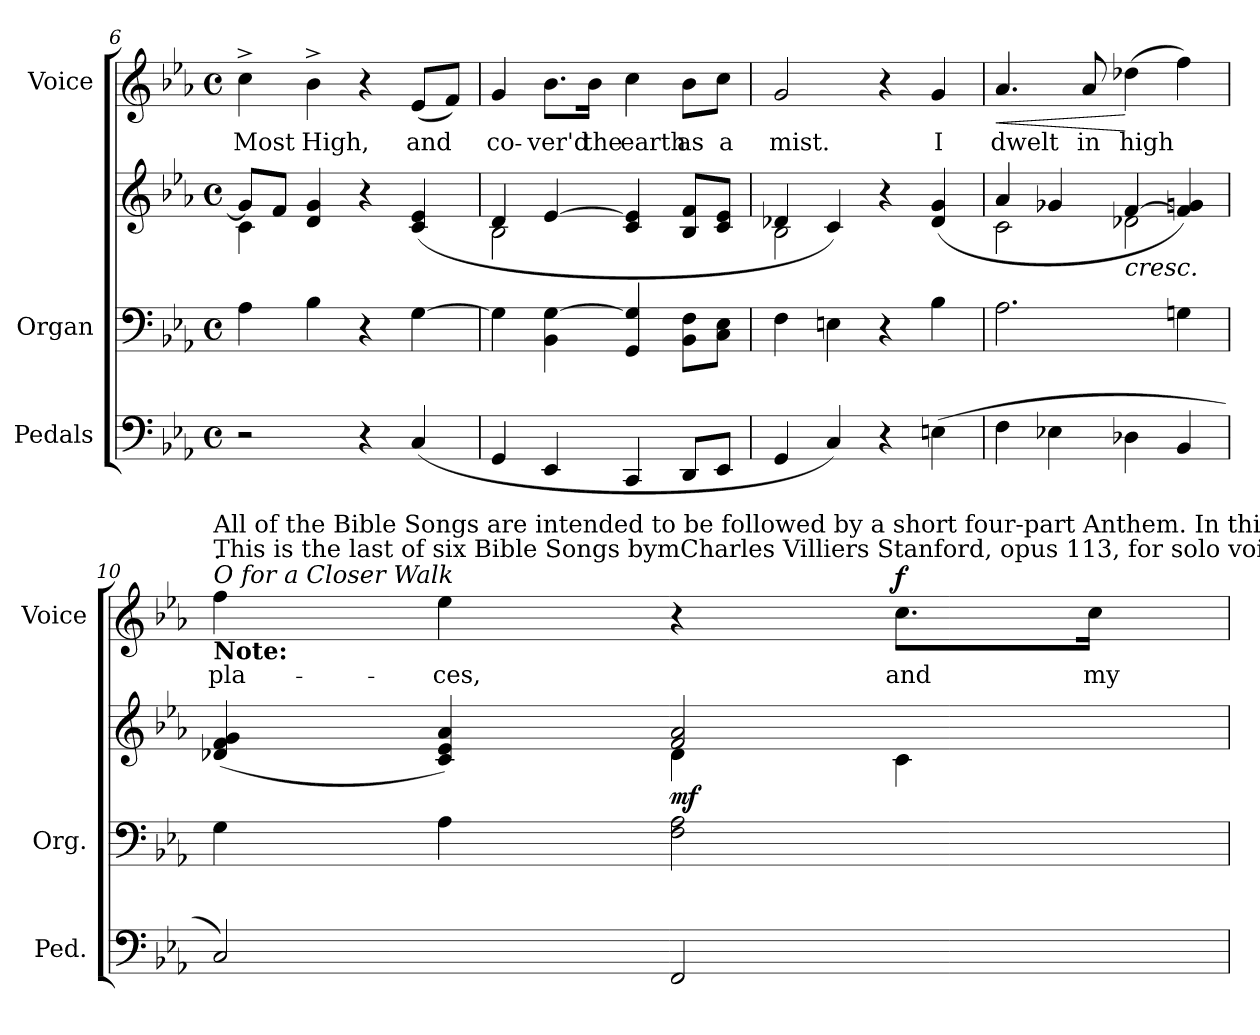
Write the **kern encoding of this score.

**kern	**kern	**kern	**dynam	**kern	**text	**dynam
*part3	*part2	*part2	*part2	*part1	*part1	*part1
*staff4	*staff3	*staff2	*staff2/3	*staff1	*staff1	*staff1
*I"Pedals	*I"Organ	*	*	*I"Voice	*	*
*I'Ped.	*I'Org.	*	*	*I'Voice	*	*
!!LO:LB:g=z
*clefF4	*clefF4	*clefG2	*	*clefG2	*	*
*k[b-e-a-]	*k[b-e-a-]	*k[b-e-a-]	*	*k[b-e-a-]	*	*
*E-:	*E-:	*E-:	*	*E-:	*	*
*M4/4	*M4/4	*M4/4	*	*M4/4	*	*
*met(c)	*met(c)	*met(c)	*	*met(c)	*	*
=6	=6	=6	=6	=6	=6	=6
*	*	*^	*	*	*	*
!	!	!	!	!	!	!LO:LY:b:color=#000000	!
2r	4A-i\	8gi/L]	4ci\	.	4cc^i\	Most	.
.	.	8fi/J	.	.	.	.	.
!	!	!	!	!	!	!LO:LY:b:color=#000000	!
.	4B-i\	4di/ 4gi	4ryy	.	4b-^i\	High,	.
4r	4r	4r	2ryy	.	4r	.	.
!	!	!	!	!	!	!LO:LY:b:color=#000000	!
(4Ci/	[4Gi\	(4ci/ 4e-i	.	.	(8e-i/L	and	.
.	.	.	.	.	8fi/J)	.	.
=7	=7	=7	=7	=7	=7	=7	=7
!	!	!	!	!	!	!LO:LY:b:color=#000000	!
4GGi/	4Gi\]	4di/	2B-i\	.	4gi/	co-	.
!	!	!	!	!	!	!LO:LY:b:color=#000000	!
4EE-i/	4BB-i\ [4Gi	[4e-i/	.	.	8.b-i\L	-ver'd	.
!	!	!	!	!	!	!LO:LY:b:color=#000000	!
.	.	.	.	.	16b-i\Jk	the	.
!	!	!	!	!	!	!LO:LY:b:color=#000000	!
4CCi/	4GGi/ 4Gi]	4ci/ 4e-i]	2ryy	.	4cci\	earth	.
!	!	!	!	!	!	!LO:LY:b:color=#000000	!
8DDi/L	8BB-i\ 8FiL	8B-i/ 8fiL	.	.	8b-i\L	as	.
!	!	!	!	!	!	!LO:LY:b:color=#000000	!
8EE-i/J	8Ci\ 8E-iJ	8ci/ 8e-iJ	.	.	8cci\J	a	.
=8	=8	=8	=8	=8	=8	=8	=8
!	!	!	!	!	!	!LO:LY:b:color=#000000	!
4GGi/	4Fi\	4d-Xi/	2B-i\	.	2gi/	mist.	.
4Ci/)	4Eni\	4ci/)	.	.	.	.	.
4r	4r	4r	2ryy	.	4r	.	.
!	!	!	!	!	!	!LO:LY:b:color=#000000	!
(4Eni\	4B-i\	(4d-i/ 4gi	.	.	4gi/	I	.
=9	=9	=9	=9	=9	=9	=9	=9
!	!	!	!	!	!	!LO:LY:b:color=#000000	!LO:HP:b
4Fi\	2.A-i\	4a-i/	2ci\	.	4.a-i/	dwelt	<
4E-Xi\	.	4g-Xi/	.	.	.	.	.
!	!	!	!	!	!	!LO:LY:b:color=#000000	!
.	.	.	.	.	8a-i/	in	.
!	!	!LO:TX:b:i:t=cresc.	!	!	!	!	!
!	!	!	!	!	!	!LO:LY:b:color=#000000	!
4D-Xi\	.	[4fi/	2d-Xi\	.	(4dd-Xi\	high	[
4BB-i/	4Gni\	4fi/] 4gni)	.	.	4ffi\)	.	.
!!LO:LB:g=z
=10	=10	=10	=10	=10	=10	=10	=10
!	!	!	!	!	!LO:TX:b:B:t=Note&colon;	!	!
!	!	!	!	!	!LO:TX:t=This is the last of six Bible Songs bymCharles Villiers Stanford, opus 113, for solo voice or Unison voices.	!	!
!	!	!	!	!	!LO:TX:t=All of the Bible Songs are intended to be followed by a short four-part Anthem. In this case it would be	!	!
!	!	!	!	!	!LO:TX:i:t=O for a Closer Walk	!	!
!	!	!	!	!	!LO:TX:t=.	!	!
!	!	!	!	!	!	!LO:LY:b:color=#000000	!
2Ci/)	4Gi\	(4d-Xi/ 4fi 4gi	2ryy	.	4ffi\	pla-	.
!	!	!	!	!	!	!LO:LY:b:color=#000000	!
.	4A-i\	4ci/ 4e-i 4a-i)	.	.	4ee-i\	-ces,	.
2FFi/	2Fi\ 2A-i	2fi/ 2a-i	4d-i\	mf	4r	.	.
!	!	!	!	!	!	!LO:LY:b:color=#000000	!
.	.	.	4ci\	.	8.cci\L	and	f
!	!	!	!	!	!	!LO:LY:b:color=#000000	!
.	.	.	.	.	16cci\Jk	my	.
*	*	*v	*v	*	*	*	*
=	=	=	=	=	=	=
*-	*-	*-	*-	*-	*-	*-
